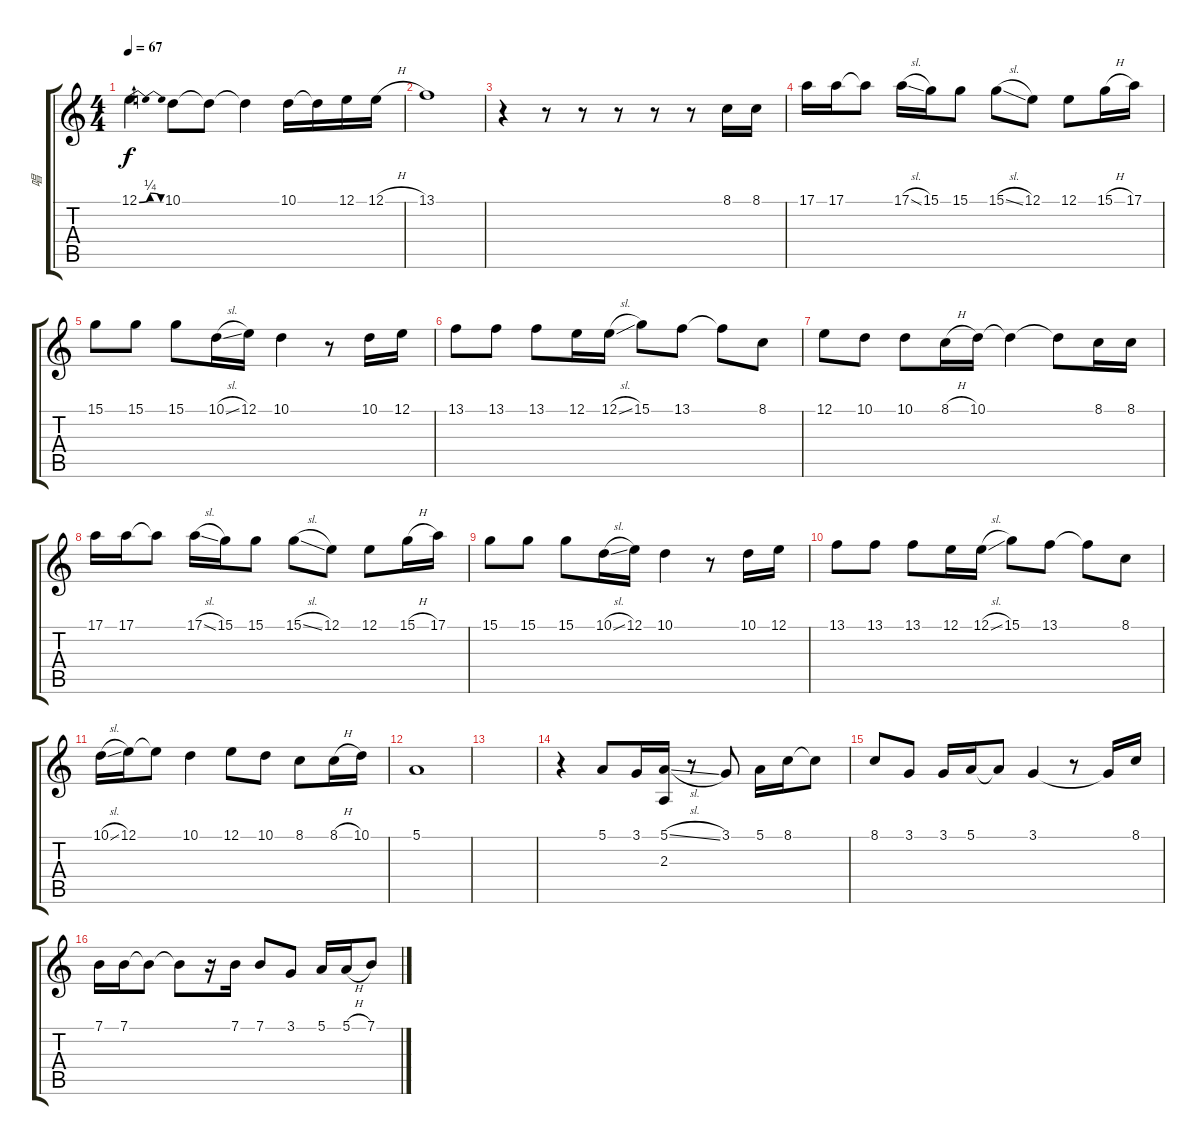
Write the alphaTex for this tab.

\track ("唱" "唱") {instrument electricgrandpiano}
\staff {score tabs}
\tuning (E4 B3 G3 D3 A2 E2) {hide}
\ts (4 4)
\tempo 67
\clef g2
\ks c
12.1{be (bendrelease 0 0 30 1 30 1 60 0)}.4{dy f} 10.1.8 10.1{t}.8 10.1{t}.4 10.1.16 10.1{t}.16 12.1.16 12.1{h}.16 |
13.1.1 |
r.4 r.8 r.8 r.8 r.8 r.8 8.1.16 8.1.16 |
17.1.16 17.1.16 17.1{t}.8 17.1{sl}.16 15.1.16 15.1.8 15.1{sl}.8 12.1.8 12.1.8 15.1{h}.16 17.1.16 |
15.1.8 15.1.8 15.1.8 10.1{sl}.16 12.1.16 10.1.4 r.8 10.1.16 12.1.16 |
13.1.8 13.1.8 13.1.8 12.1.16 12.1{sl}.16 15.1.8 13.1.8 13.1{t}.8 8.1.8 |
12.1.8 10.1.8 10.1.8 8.1{h}.16 10.1.16 10.1{t}.4 10.1{t}.8 8.1.16 8.1.16 |
17.1.16 17.1.16 17.1{t}.8 17.1{sl}.16 15.1.16 15.1.8 15.1{sl}.8 12.1.8 12.1.8 15.1{h}.16 17.1.16 |
15.1.8 15.1.8 15.1.8 10.1{sl}.16 12.1.16 10.1.4 r.8 10.1.16 12.1.16 |
13.1.8 13.1.8 13.1.8 12.1.16 12.1{sl}.16 15.1.8 13.1.8 13.1{t}.8 8.1.8 |
10.1{sl}.16 12.1.16 12.1{t}.8 10.1.4 12.1.8 10.1.8 8.1.8 8.1{h}.16 10.1.16 |
5.1.1 |
|
r.4 5.1.8 3.1.16 (5.1{sl} 2.3).16 r.8 3.1.8 5.1.16 8.1.16 8.1{t}.8 |
8.1.8 3.1.8 3.1.16 5.1.16 5.1{t}.8 3.1.4 r.8 3.1{t}.16 8.1.16 |
7.1.16 7.1.16 7.1{t}.8 7.1{t}.8 r.16 7.1.16 7.1.8 3.1.8 5.1.16 5.1{h}.16 7.1.8
